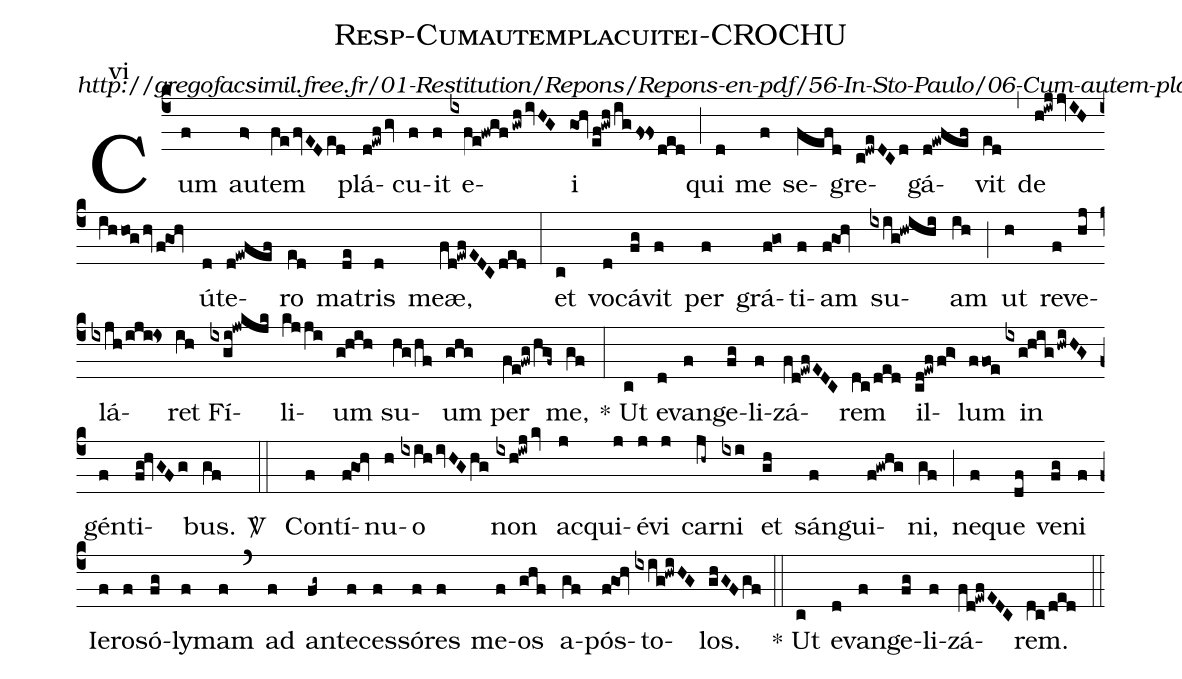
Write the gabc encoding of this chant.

name: Resp-Cumautemplacuitei-CROCHU;
commentary: http://gregofacsimil.free.fr/01-Restitution/Repons/Repons-en-pdf/56-In-Sto-Paulo/06-Cum-autem-placuit-ei.pdf;
annotation: vi;
%%
(c4)  Cum(f) au(f>)tem(fe/fvEDed) plá(d!ewf/gv)cu(f)it(f) e(ixfe!fwgf/gwh/ivHG)i(gOh/ef!gwh/ig/fs!fsded) (;) qui(d) me(f) se(fefd)gre(c!dweDCd)gá(d!ewfef)vit(ed) (,) de(h!iwjjvIHihhog/hvf!goh) ú(d)te(d!ewfef)ro(ed) ma(de)tris(d) meæ,(fd!ewfEDCded) (:) et(c) vo(d)cá(fg)vit(f) per(f) grá(f!go)ti(f)am(f!goh) su(ixig!hwihi)am(ih) (;) ut(h) re(f)ve(hj)lá(ixjh/iji!is)ret(ih) Fí(ixgi!jwkjk)li(kjji)um(g!hih) su(hg/hf)um(ghg) per(fe!fwg/hgf~) me,(gf) (:)
* Ut(c) e(d)van(f)ge(fg)li(f)zá(fd!ewfEDC)rem(dc/ded) il(cd!ewffg>)lum(ffoe) in(ixg!highwiHG>) gén(f)ti(fg!hvGFg)bus.(gf)
<sp>V/</sp> (::)
Con(f)tí(f!goh)nu(h)o(ixih/ivHGhg) non(ixh!iwj/kv) ac(j)qui(j)é(j)vi(j) car(jh~)ni(ixi) et(gh) sán(f)gui(f!gwhg)ni,(gf) (;) ne(f)que(df) ve(fg)ni(f) Ie(f)ro(f)só(fg)ly(f)mam(f) (`) ad(f) an(fg~)te(f)ces(f)só(f)res(f) me(f)os(ghf) a(gf)pós(f!goh)to(ixig!hwiHG)los.(ghGFgf) (::)* Ut(c) e(d)van(f)ge(fg)li(f)zá(fd!ewfEDC)rem.(dc/ded) (::)
